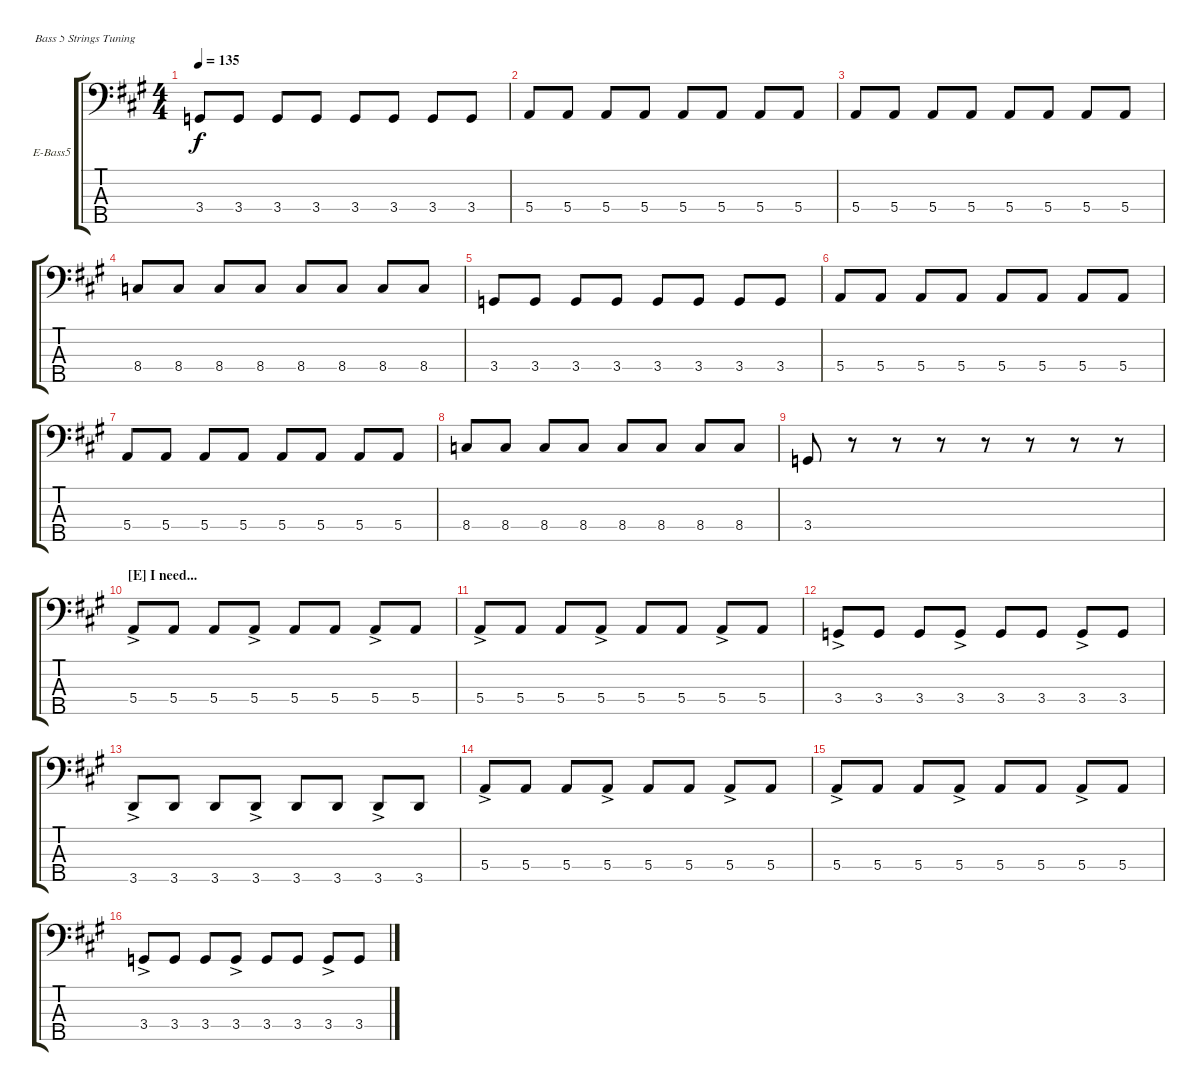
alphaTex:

\defaultSystemsLayout 4
\bracketExtendMode groupsimilarinstruments
\firstSystemTrackNameOrientation horizontal
\otherSystemsTrackNameOrientation horizontal
\track ("Bass" "E-Bass5") {instrument electricbassfinger}
\staff {score tabs}
\tuning (G2 D2 A1 E1 B0)
\ts (4 4)
\tempo 135
\clef f4
\ks f#minor
3.4.8{dy f} 3.4.8 3.4.8 3.4.8 3.4.8 3.4.8 3.4.8 3.4.8 |
5.4.8 5.4.8 5.4.8 5.4.8 5.4.8 5.4.8 5.4.8 5.4.8 |
5.4.8 5.4.8 5.4.8 5.4.8 5.4.8 5.4.8 5.4.8 5.4.8 |
8.4.8 8.4.8 8.4.8 8.4.8 8.4.8 8.4.8 8.4.8 8.4.8 |
3.4.8 3.4.8 3.4.8 3.4.8 3.4.8 3.4.8 3.4.8 3.4.8 |
5.4.8 5.4.8 5.4.8 5.4.8 5.4.8 5.4.8 5.4.8 5.4.8 |
5.4.8 5.4.8 5.4.8 5.4.8 5.4.8 5.4.8 5.4.8 5.4.8 |
8.4.8 8.4.8 8.4.8 8.4.8 8.4.8 8.4.8 8.4.8 8.4.8 |
3.4.8 r.8 r.8 r.8 r.8 r.8 r.8 r.8 |
\section ("E" "I need...")
5.4{ac}.8 5.4.8 5.4.8 5.4{ac}.8 5.4.8 5.4.8 5.4{ac}.8 5.4.8 |
5.4{ac}.8 5.4.8 5.4.8 5.4{ac}.8 5.4.8 5.4.8 5.4{ac}.8 5.4.8 |
3.4{ac}.8 3.4.8 3.4.8 3.4{ac}.8 3.4.8 3.4.8 3.4{ac}.8 3.4.8 |
3.5{ac}.8 3.5.8 3.5.8 3.5{ac}.8 3.5.8 3.5.8 3.5{ac}.8 3.5.8 |
5.4{ac}.8 5.4.8 5.4.8 5.4{ac}.8 5.4.8 5.4.8 5.4{ac}.8 5.4.8 |
5.4{ac}.8 5.4.8 5.4.8 5.4{ac}.8 5.4.8 5.4.8 5.4{ac}.8 5.4.8 |
3.4{ac}.8 3.4.8 3.4.8 3.4{ac}.8 3.4.8 3.4.8 3.4{ac}.8 3.4.8
